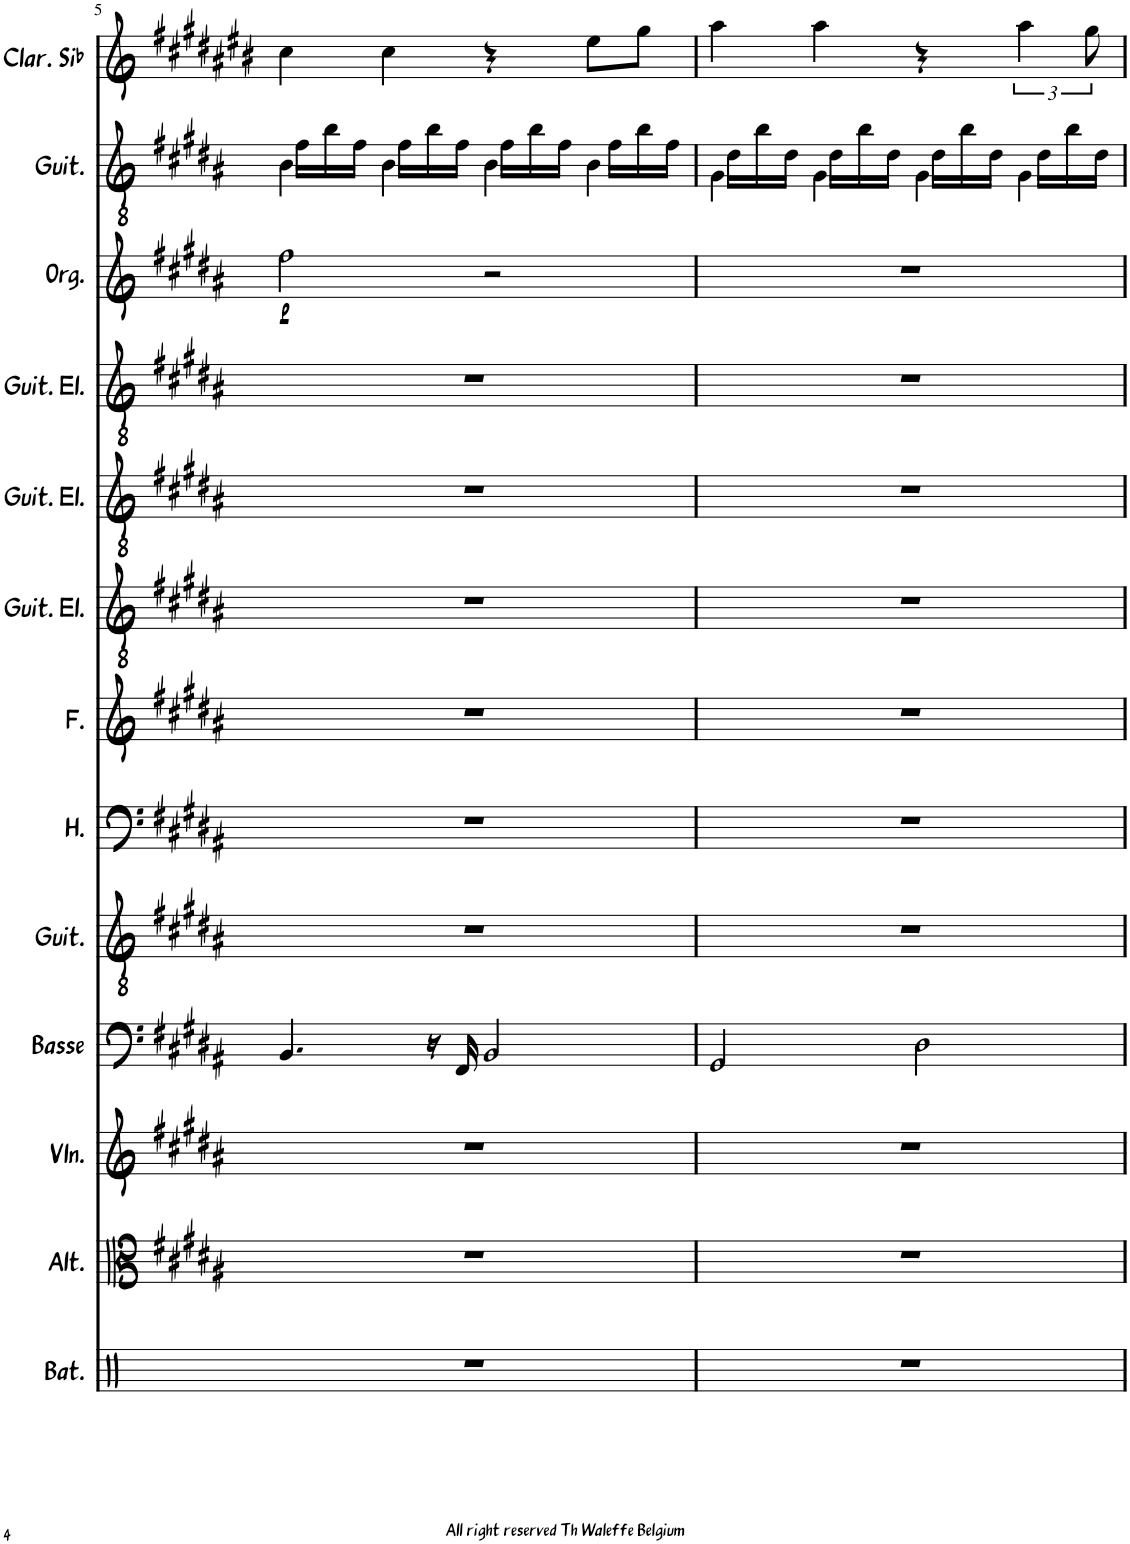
**kern	**kern	**kern	**kern	**kern	**kern	**kern	**kern	**kern	**kern	**kern	**dynam	**kern	**kern
*part13	*part12	*part11	*part10	*part9	*part8	*part7	*part6	*part5	*part4	*part3	*part3	*part2	*part1
*staff13	*staff12	*staff11	*staff10	*staff9	*staff8	*staff7	*staff6	*staff5	*staff4	*staff3	*staff3	*staff2	*staff1
*I"Batterie	*I"Alto	*I"Violon	*I"Basse acoustique	*I"Guitare acoustique	*I"Hommes	*I"Femmes	*I"Guitare électrique	*I"Guitare électrique	*I"Guitare électrique	*I"Orgue	*	*I"Guitare classique	*I"Clarinette en Sib
*I'Bat.	*I'Alt.	*I'Vln.	*I'Basse	*I'Guit.	*I'H.	*I'F.	*I'Guit. El.	*I'Guit. El.	*I'Guit. El.	*I'Org.	*	*I'Guit.	*I'Clar. Sib
!!LO:PB:g=z
*clefX	*clefC3	*clefG2	*clefF4	*clefGv2	*clefF4	*clefG2	*clefGv2	*clefGv2	*clefGv2	*clefG2	*	*clefGv2	*clefG2
*	*	*	*Trd7c12	*	*	*	*	*	*	*	*	*	*Trd1c2
*k[]	*k[f#c#g#d#a#]	*k[f#c#g#d#a#]	*k[f#c#g#d#a#]	*k[f#c#g#d#a#]	*k[f#c#g#d#a#]	*k[f#c#g#d#a#]	*k[f#c#g#d#a#]	*k[f#c#g#d#a#]	*k[f#c#g#d#a#]	*k[f#c#g#d#a#]	*	*k[f#c#g#d#a#]	*k[f#c#g#d#a#e#b#]
*M4/4	*M4/4	*M4/4	*M4/4	*M4/4	*M4/4	*M4/4	*M4/4	*M4/4	*M4/4	*M4/4	*	*M4/4	*M4/4
=5	=5	=5	=5	=5	=5	=5	=5	=5	=5	=5	=5	=5	=5
*	*	*	*	*	*	*	*	*	*	*	*	*^	*
!	!	!	!	!	!	!	!	!	!	!	!LO:DY:b	!	!	!
1r	1r	1r	4.BB/	1r	1r	1r	1r	1r	1r	2ff#\	p	4B\	16ryy	4cc#\
.	.	.	.	.	.	.	.	.	.	.	.	.	16f#\LL	.
.	.	.	.	.	.	.	.	.	.	.	.	.	16b\	.
.	.	.	.	.	.	.	.	.	.	.	.	.	16f#\JJ	.
.	.	.	.	.	.	.	.	.	.	.	.	4B\	16ryy	4cc#\
.	.	.	.	.	.	.	.	.	.	.	.	.	16f#\LL	.
.	.	.	16r	.	.	.	.	.	.	.	.	.	16b\	.
.	.	.	16FF#/	.	.	.	.	.	.	.	.	.	16f#\JJ	.
.	.	.	2BB/	.	.	.	.	.	.	2r	.	4B\	16ryy	4r
.	.	.	.	.	.	.	.	.	.	.	.	.	16f#\LL	.
.	.	.	.	.	.	.	.	.	.	.	.	.	16b\	.
.	.	.	.	.	.	.	.	.	.	.	.	.	16f#\JJ	.
.	.	.	.	.	.	.	.	.	.	.	.	4B\	16ryy	8ee#\L
.	.	.	.	.	.	.	.	.	.	.	.	.	16f#\LL	.
.	.	.	.	.	.	.	.	.	.	.	.	.	16b\	8gg#\J
.	.	.	.	.	.	.	.	.	.	.	.	.	16f#\JJ	.
=6	=6	=6	=6	=6	=6	=6	=6	=6	=6	=6	=6	=6	=6	=6
1r	1r	1r	2GG#/	1r	1r	1r	1r	1r	1r	1r	.	4G#\	16ryy	4aa#\
.	.	.	.	.	.	.	.	.	.	.	.	.	16d#\LL	.
.	.	.	.	.	.	.	.	.	.	.	.	.	16b\	.
.	.	.	.	.	.	.	.	.	.	.	.	.	16d#\JJ	.
.	.	.	.	.	.	.	.	.	.	.	.	4G#\	16ryy	4aa#\
.	.	.	.	.	.	.	.	.	.	.	.	.	16d#\LL	.
.	.	.	.	.	.	.	.	.	.	.	.	.	16b\	.
.	.	.	.	.	.	.	.	.	.	.	.	.	16d#\JJ	.
.	.	.	2D#\	.	.	.	.	.	.	.	.	4G#\	16ryy	4r
.	.	.	.	.	.	.	.	.	.	.	.	.	16d#\LL	.
.	.	.	.	.	.	.	.	.	.	.	.	.	16b\	.
.	.	.	.	.	.	.	.	.	.	.	.	.	16d#\JJ	.
.	.	.	.	.	.	.	.	.	.	.	.	4G#\	16ryy	6aa#\
.	.	.	.	.	.	.	.	.	.	.	.	.	16d#\LL	.
.	.	.	.	.	.	.	.	.	.	.	.	.	16b\	.
.	.	.	.	.	.	.	.	.	.	.	.	.	.	12gg#\
.	.	.	.	.	.	.	.	.	.	.	.	.	16d#\JJ	.
*	*	*	*	*	*	*	*	*	*	*	*	*v	*v	*
=	=	=	=	=	=	=	=	=	=	=	=	=	=
*-	*-	*-	*-	*-	*-	*-	*-	*-	*-	*-	*-	*-	*-
